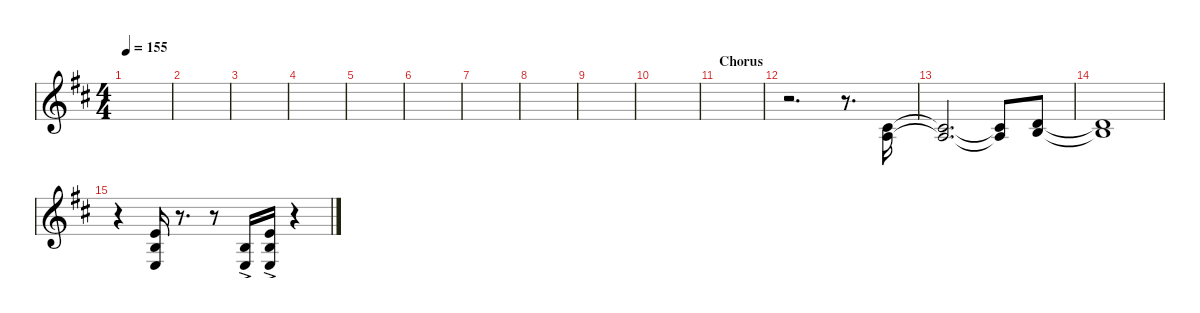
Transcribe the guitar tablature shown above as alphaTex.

\hideDynamics
\bracketExtendMode nobrackets
\singleTrackTrackNamePolicy hidden
\multiTrackTrackNamePolicy hidden
\otherSystemsTrackNameOrientation horizontal
\track ("Saxophone : Alto in Eb" "Sax") {instrument altosax}
\staff {score}
\tuning (E4 B3 G3 D3 A2 E2)
\ts (4 4)
\tempo 155
\clef g2
\scale
0.333333
\ks d
|
\scale
0.333333 |
|
|
|
|
|
|
|
|
\section ("" "Chorus")
|
r.2{d beam Down} r.8{d beam Down} (7.4{acc forcenatural} 6.3{acc #}).16{beam Up} |
(7.4{t acc forcenatural} 6.3{t acc #}).2{d beam Up} (7.4{t acc forcenatural} 6.3{t acc #}).8{beam Up} (4.3{acc forcenatural} 3.2{acc forcenatural}).8{beam Up} |
(4.3{t acc forcenatural} 3.2{t acc forcenatural}).1{beam Up} |
r.4{beam Down} (0.2{acc forcenatural} 0.1{acc forcenatural} 2.4{acc forcenatural}).16{beam Up} r.8{d beam Up} r.8{beam Up} (0.2{acc forcenatural} 2.4{ac acc forcenatural}).16{beam Up} (0.2{acc forcenatural} 0.1{acc forcenatural} 2.4{ac acc forcenatural}).16{beam Up} r.4{beam Up}
